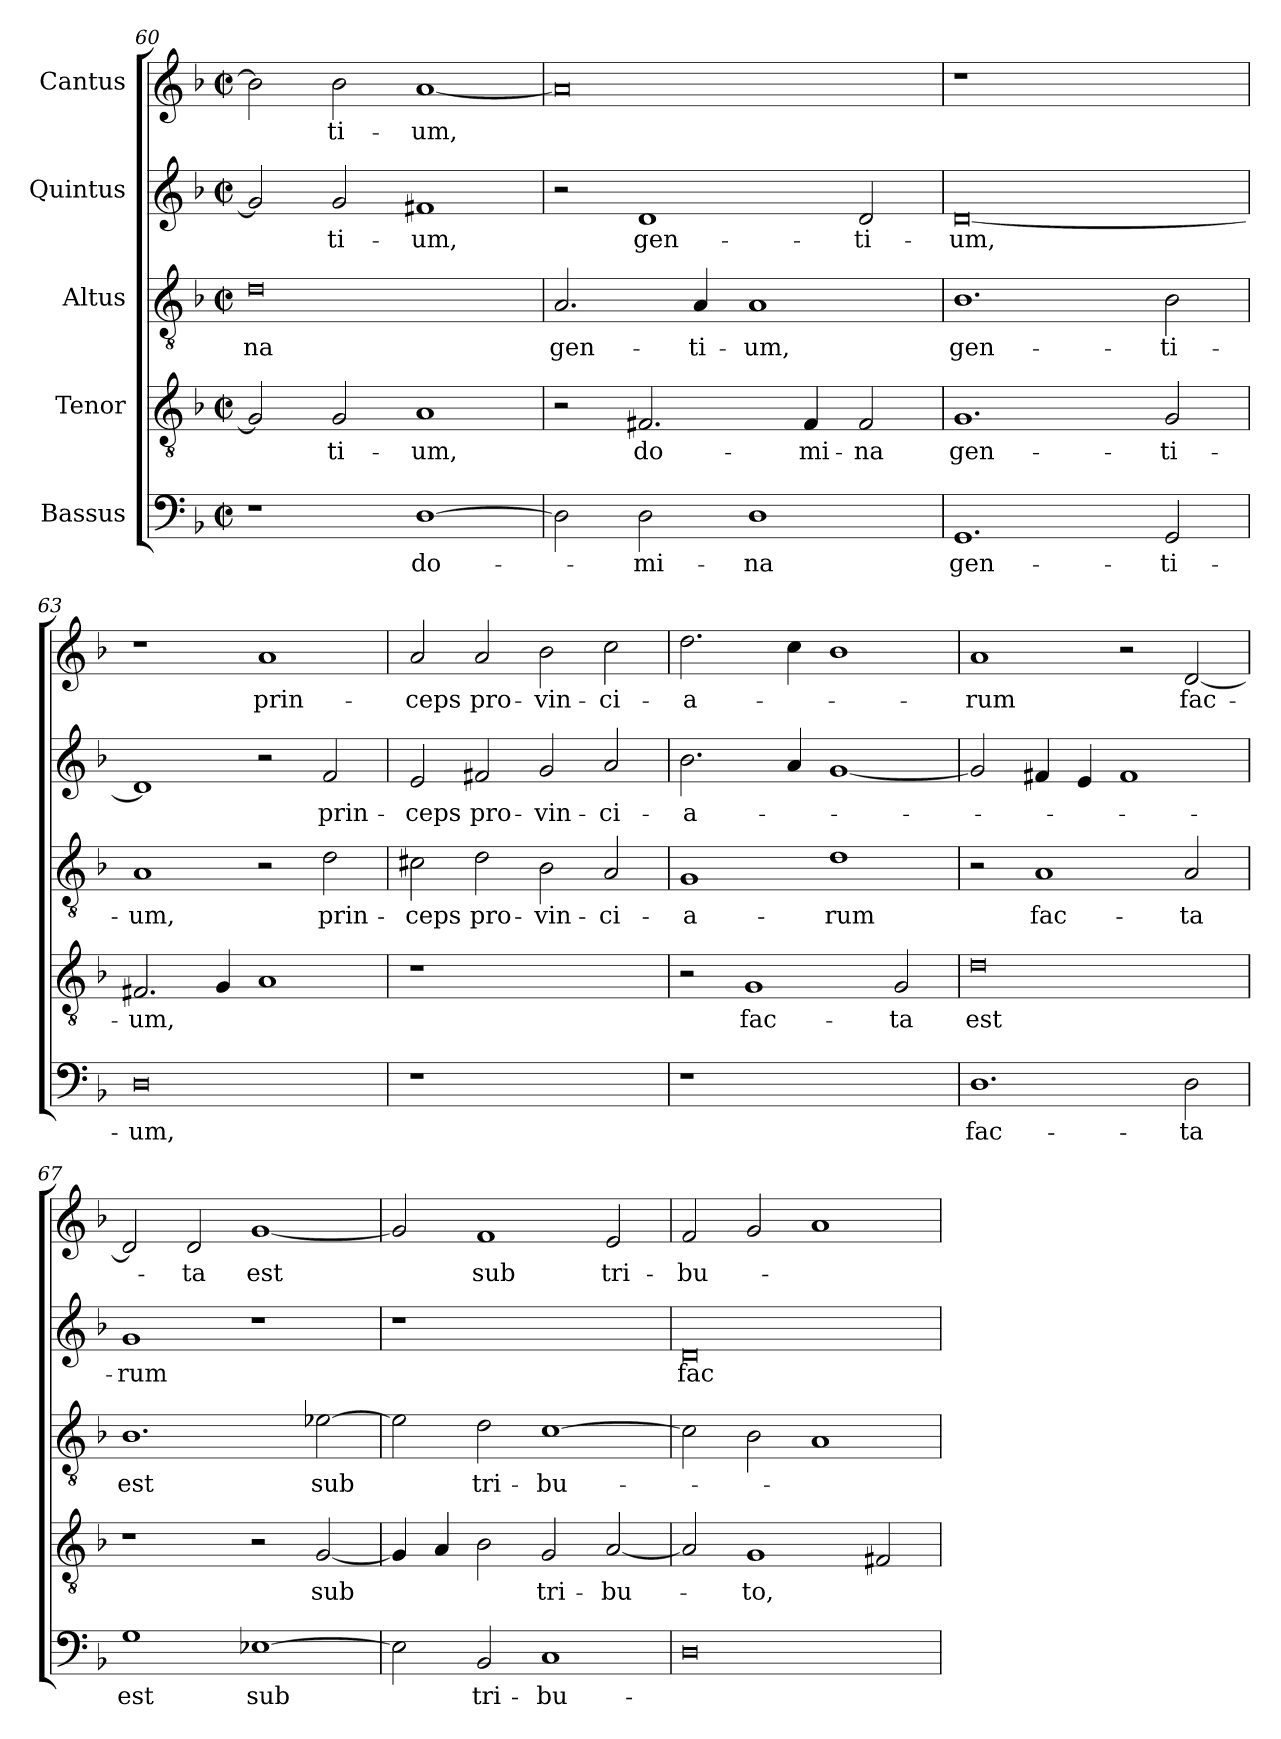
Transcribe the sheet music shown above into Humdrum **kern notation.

**kern	**text	**kern	**text	**kern	**text	**kern	**text	**kern	**text
*part5	*part5	*part4	*part4	*part3	*part3	*part2	*part2	*part1	*part1
*staff5	*staff5	*staff4	*staff4	*staff3	*staff3	*staff2	*staff2	*staff1	*staff1
*I"Bassus	*	*I"Tenor	*	*I"Altus	*	*I"Quintus	*	*I"Cantus	*
*clefF4	*	*clefGv2	*	*clefGv2	*	*clefG2	*	*clefG2	*
*k[b-]	*	*k[b-]	*	*k[b-]	*	*k[b-]	*	*k[b-]	*
*F:	*	*F:	*	*F:	*	*F:	*	*F:	*
*M2/2	*	*M2/2	*	*M2/2	*	*M2/2	*	*M2/2	*
*met(c|)	*	*met(c|)	*	*met(c|)	*	*met(c|)	*	*met(c|)	*
=60	=60	=60	=60	=60	=60	=60	=60	=60	=60
!	!	!	!	!	!LO:LY:b	!	!	!	!
1r	.	2G/]	.	0d	-na	2g/]	.	2b-\]	.
!	!	!	!LO:LY:b	!	!	!	!LO:LY:b	!	!LO:LY:b
.	.	2G/	-ti-	.	.	2g/	-ti-	2b-\	-ti-
!	!LO:LY:b	!	!LO:LY:b	!	!	!	!LO:LY:b	!	!LO:LY:b
[1D	do-	1A	-um,	.	.	1f#X	-um,	[1a	-um,
=61	=61	=61	=61	=61	=61	=61	=61	=61	=61
!	!	!	!	!	!LO:LY:b	!	!	!	!
2D\]	.	2r	.	2.A/	gen-	2r	.	0a]	.
!	!LO:LY:b	!	!LO:LY:b	!	!	!	!LO:LY:b	!	!
2D\	-mi-	2.F#X/	do-	.	.	1d	gen-	.	.
!	!	!	!	!	!LO:LY:b	!	!	!	!
.	.	.	.	4A/	-ti-	.	.	.	.
!	!LO:LY:b	!	!	!	!LO:LY:b	!	!	!	!
1D	-na	.	.	1A	-um,	.	.	.	.
!	!	!	!LO:LY:b	!	!	!	!	!	!
.	.	4F#/	-mi-	.	.	.	.	.	.
!	!	!	!LO:LY:b	!	!	!	!LO:LY:b	!	!
.	.	2F#/	-na	.	.	2d/	-ti-	.	.
!!LO:LB:g=z
=62	=62	=62	=62	=62	=62	=62	=62	=62	=62
!	!LO:LY:b	!	!LO:LY:b	!	!LO:LY:b	!	!LO:LY:b	!	!
1.GG	gen-	1.G	gen-	1.B-	gen-	[0d	-um,	1r	.
.	.	.	.	.	.	.	.	1ryy	.
!	!LO:LY:b	!	!LO:LY:b	!	!LO:LY:b	!	!	!	!
2GG/	-ti-	2G/	-ti-	2B-\	-ti-	.	.	.	.
=63	=63	=63	=63	=63	=63	=63	=63	=63	=63
!	!LO:LY:b	!	!LO:LY:b	!	!LO:LY:b	!	!	!	!
0D	-um,	2.F#X/	-um,	1A	-um,	1d]	.	1r	.
.	.	4G/	.	.	.	.	.	.	.
!	!	!	!	!	!	!	!	!	!LO:LY:b
.	.	1A	.	2r	.	2r	.	1a	prin-
!	!	!	!	!	!LO:LY:b	!	!LO:LY:b	!	!
.	.	.	.	2d\	prin-	2f/	prin-	.	.
=64	=64	=64	=64	=64	=64	=64	=64	=64	=64
!	!	!	!	!	!LO:LY:b	!	!LO:LY:b	!	!LO:LY:b
1r	.	1r	.	2c#X\	-ceps	2e/	-ceps	2a/	-ceps
!	!	!	!	!	!LO:LY:b	!	!LO:LY:b	!	!LO:LY:b
.	.	.	.	2d\	pro-	2f#X/	pro-	2a/	pro-
!	!	!	!	!	!LO:LY:b	!	!LO:LY:b	!	!LO:LY:b
1ryy	.	1ryy	.	2B-\	-vin-	2g/	-vin-	2b-\	-vin-
!	!	!	!	!	!LO:LY:b	!	!LO:LY:b	!	!LO:LY:b
.	.	.	.	2A/	-ci-	2a/	-ci-	2cc\	-ci-
=65	=65	=65	=65	=65	=65	=65	=65	=65	=65
!	!	!	!	!	!LO:LY:b	!	!LO:LY:b	!	!LO:LY:b
1r	.	2r	.	1G	-a-	2.b-\	-a-	2.dd\	-a-
!	!	!	!LO:LY:b	!	!	!	!	!	!
.	.	1G	fac-	.	.	.	.	.	.
.	.	.	.	.	.	4a/	.	4cc\	.
!	!	!	!	!	!LO:LY:b	!	!	!	!
1ryy	.	.	.	1d	-rum	[1g	.	1b-	.
!	!	!	!LO:LY:b	!	!	!	!	!	!
.	.	2G/	-ta	.	.	.	.	.	.
=66	=66	=66	=66	=66	=66	=66	=66	=66	=66
!	!LO:LY:b	!	!LO:LY:b	!	!	!	!	!	!LO:LY:b
1.D	fac-	0d	est	2r	.	2g/]	.	1a	-rum
!	!	!	!	!	!LO:LY:b	!	!	!	!
.	.	.	.	1A	fac-	4f#X/	.	.	.
.	.	.	.	.	.	4e/	.	.	.
.	.	.	.	.	.	1f#	.	2r	.
!	!LO:LY:b	!	!	!	!LO:LY:b	!	!	!	!LO:LY:b
2D\	-ta	.	.	2A/	-ta	.	.	[2d/	fac-
!!LO:PB:g=z
=67	=67	=67	=67	=67	=67	=67	=67	=67	=67
!	!LO:LY:b	!	!	!	!LO:LY:b	!	!LO:LY:b	!	!
1G	est	1r	.	1.B-	est	1g	-rum	2d/]	.
!	!	!	!	!	!	!	!	!	!LO:LY:b
.	.	.	.	.	.	.	.	2d/	-ta
!	!LO:LY:b	!	!	!	!	!	!	!	!LO:LY:b
[1E-X	sub	2r	.	.	.	1r	.	[1g	est
!	!	!	!LO:LY:b	!	!LO:LY:b	!	!	!	!
.	.	[2G/	sub	[2e-X\	sub	.	.	.	.
=68	=68	=68	=68	=68	=68	=68	=68	=68	=68
2E-\]	.	4G/]	.	2e-\]	.	1r	.	2g/]	.
.	.	4A/	.	.	.	.	.	.	.
!	!LO:LY:b	!	!	!	!LO:LY:b	!	!	!	!LO:LY:b
2BB-/	tri-	2B-\	.	2d\	tri-	.	.	1f	sub
!	!LO:LY:b	!	!LO:LY:b	!	!LO:LY:b	!	!	!	!
1C	-bu-	2G/	tri-	[1c	-bu-	1ryy	.	.	.
!	!	!	!LO:LY:b	!	!	!	!	!	!LO:LY:b
.	.	[2A/	-bu-	.	.	.	.	2e/	tri-
=69	=69	=69	=69	=69	=69	=69	=69	=69	=69
!	!	!	!	!	!	!	!LO:LY:b	!	!LO:LY:b
0D	.	2A/]	.	2c\]	.	0d	fac-	2f/	-bu-
!	!	!	!LO:LY:b	!	!	!	!	!	!
.	.	1G	-to,	2B-\	.	.	.	2g/	.
.	.	.	.	1A	.	.	.	1a	.
.	.	2F#X/	.	.	.	.	.	.	.
=	=	=	=	=	=	=	=	=	=
*-	*-	*-	*-	*-	*-	*-	*-	*-	*-
